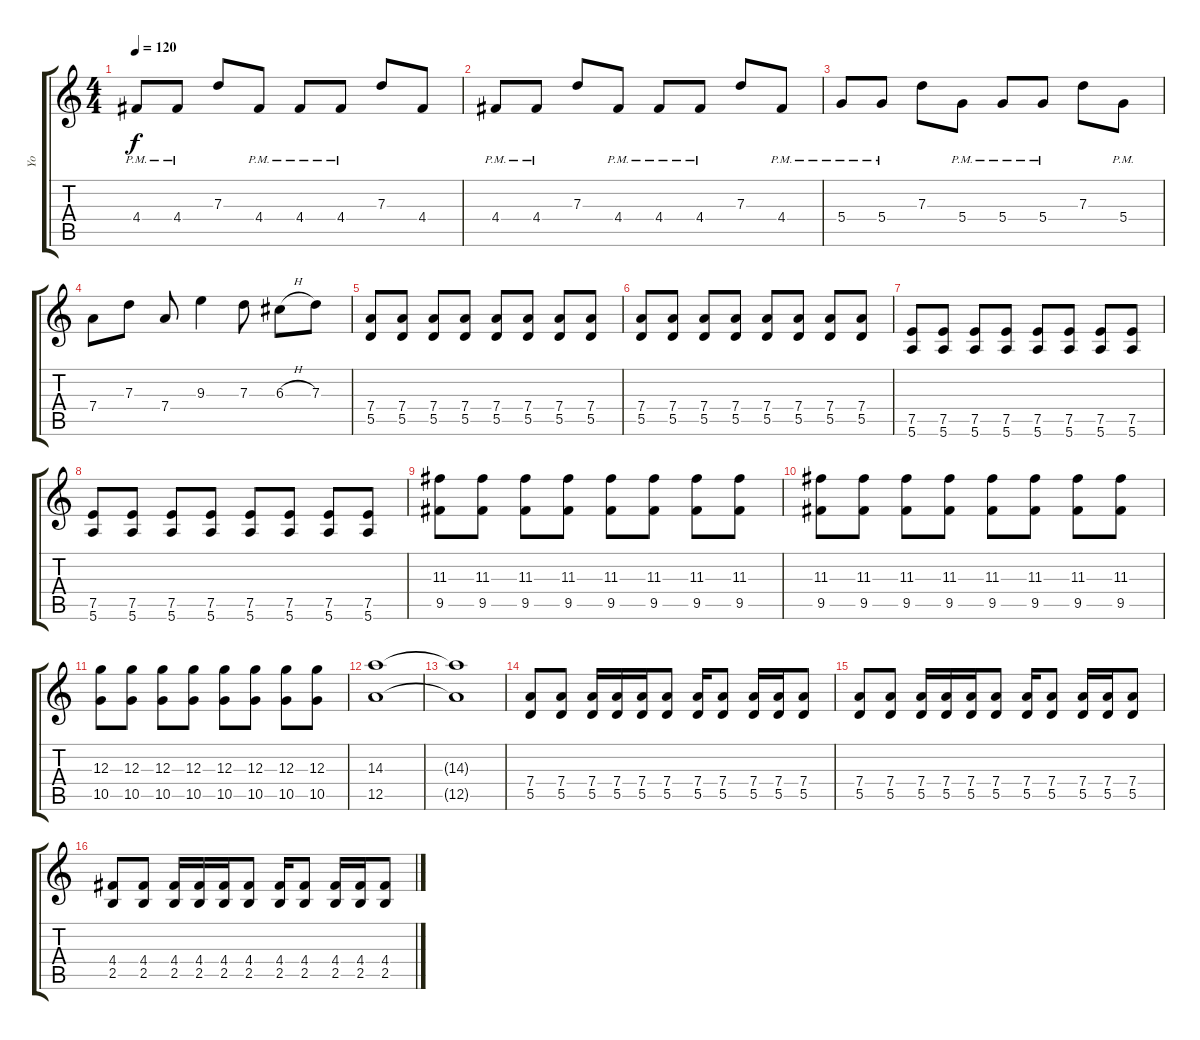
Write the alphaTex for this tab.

\track ("Yo" "Yo") {instrument overdrivenguitar}
\staff {score tabs}
\tuning (E4 B3 G3 D3 A2 E2) {hide}
\ts (4 4)
\tempo 120
\clef g2
\ks c
4.4{pm}.8{dy f} 4.4{pm}.8 7.3.8 4.4{pm}.8 4.4{pm}.8 4.4{pm}.8 7.3.8 4.4.8 |
4.4{pm}.8 4.4{pm}.8 7.3.8 4.4{pm}.8 4.4{pm}.8 4.4{pm}.8 7.3.8 4.4{pm}.8 |
5.4{pm}.8 5.4{pm}.8 7.3.8 5.4{pm}.8 5.4{pm}.8 5.4{pm}.8 7.3.8 5.4{pm}.8 |
7.4.8 7.3.8 7.4.8 9.3.4 7.3.8 6.3{h}.8 7.3.8 |
(7.4 5.5).8 (7.4 5.5).8 (7.4 5.5).8 (7.4 5.5).8 (7.4 5.5).8 (7.4 5.5).8 (7.4 5.5).8 (7.4 5.5).8 |
(7.4 5.5).8 (7.4 5.5).8 (7.4 5.5).8 (7.4 5.5).8 (7.4 5.5).8 (7.4 5.5).8 (7.4 5.5).8 (7.4 5.5).8 |
(7.5 5.6).8 (7.5 5.6).8 (7.5 5.6).8 (7.5 5.6).8 (7.5 5.6).8 (7.5 5.6).8 (7.5 5.6).8 (7.5 5.6).8 |
(7.5 5.6).8 (7.5 5.6).8 (7.5 5.6).8 (7.5 5.6).8 (7.5 5.6).8 (7.5 5.6).8 (7.5 5.6).8 (7.5 5.6).8 |
(11.3 9.5).8 (11.3 9.5).8 (11.3 9.5).8 (11.3 9.5).8 (11.3 9.5).8 (11.3 9.5).8 (11.3 9.5).8 (11.3 9.5).8 |
(11.3 9.5).8 (11.3 9.5).8 (11.3 9.5).8 (11.3 9.5).8 (11.3 9.5).8 (11.3 9.5).8 (11.3 9.5).8 (11.3 9.5).8 |
(12.3 10.5).8 (12.3 10.5).8 (12.3 10.5).8 (12.3 10.5).8 (12.3 10.5).8 (12.3 10.5).8 (12.3 10.5).8 (12.3 10.5).8 |
(14.3 12.5).1 |
(14.3{t} 12.5{t}).1 |
(7.4 5.5).8 (7.4 5.5).8 (7.4 5.5).16 (7.4 5.5).16 (7.4 5.5).16 (7.4 5.5).8 (7.4 5.5).16 (7.4 5.5).8 (7.4 5.5).16 (7.4 5.5).16 (7.4 5.5).8 |
(7.4 5.5).8 (7.4 5.5).8 (7.4 5.5).16 (7.4 5.5).16 (7.4 5.5).16 (7.4 5.5).8 (7.4 5.5).16 (7.4 5.5).8 (7.4 5.5).16 (7.4 5.5).16 (7.4 5.5).8 |
(4.4 2.5).8 (4.4 2.5).8 (4.4 2.5).16 (4.4 2.5).16 (4.4 2.5).16 (4.4 2.5).8 (4.4 2.5).16 (4.4 2.5).8 (4.4 2.5).16 (4.4 2.5).16 (4.4 2.5).8
